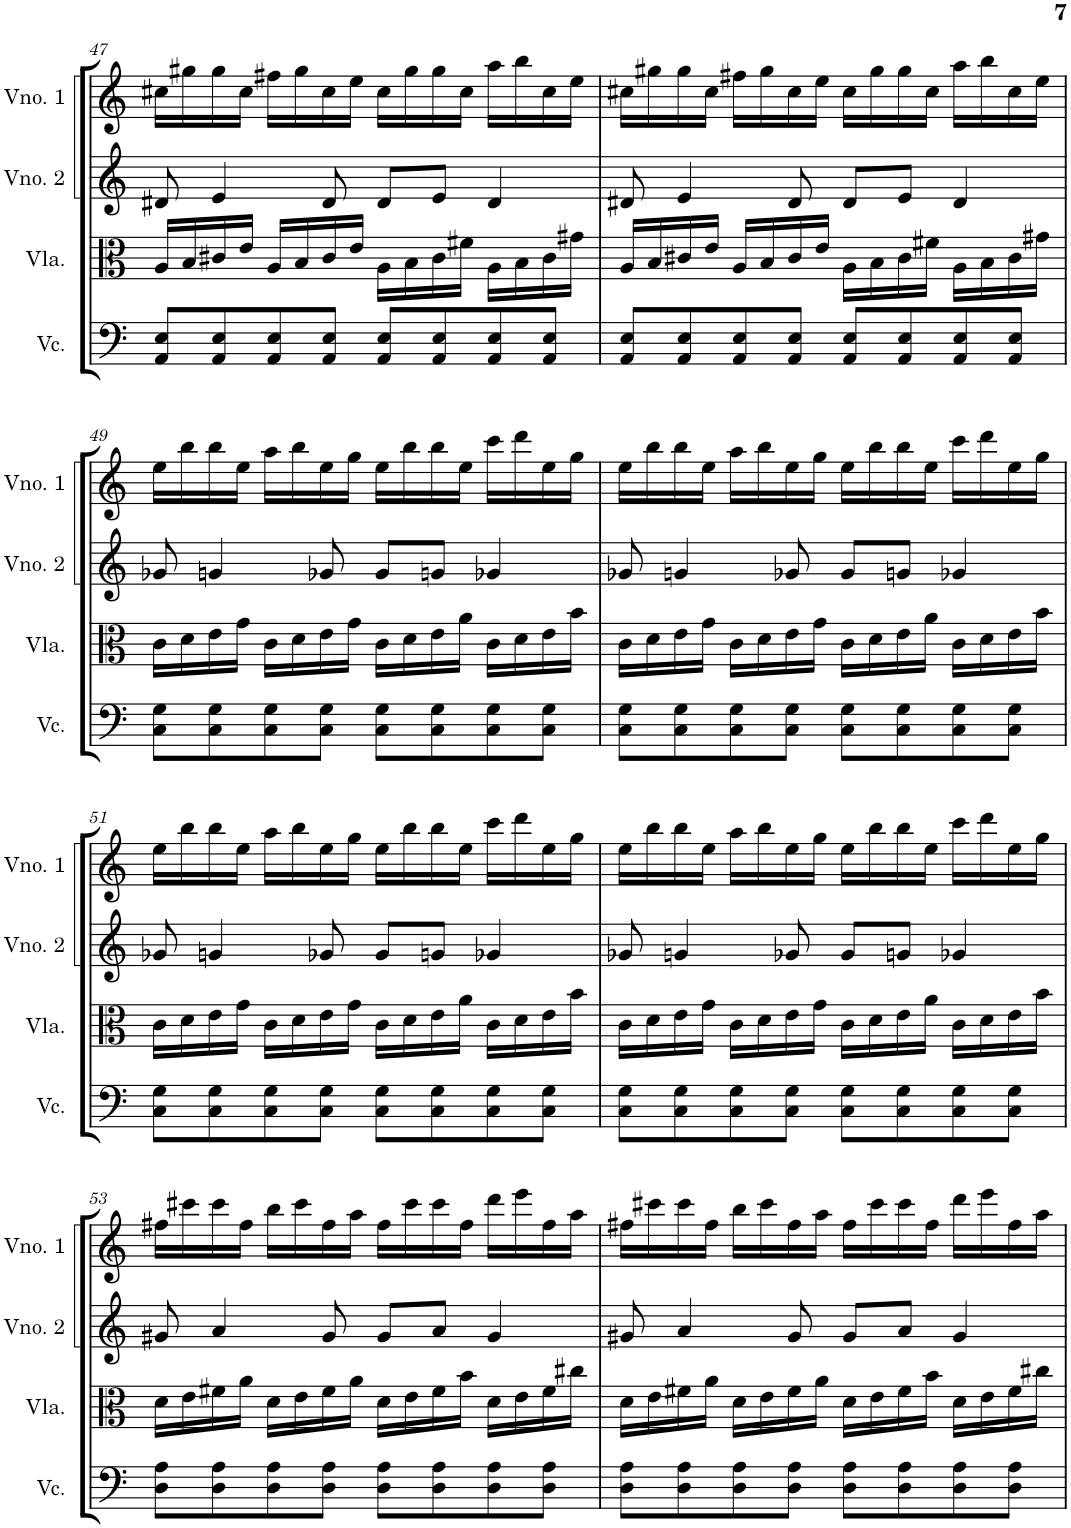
**kern	**kern	**kern	**kern
*part4	*part3	*part2	*part1
*staff4	*staff3	*staff2	*staff1
*I"Violoncelo	*I"Viola	*I"Violino 2	*I"Violino 1
*I'Vc.	*I'Vla.	*I'Vno. 2	*I'Vno. 1
!!LO:PB:g=z
*clefF4	*clefC3	*clefG2	*clefG2
*k[]	*k[]	*k[]	*k[]
*M4/4	*M4/4	*M4/4	*M4/4
=47	=47	=47	=47
8AA/ 8E/L	16A/LL	8d#X/	16cc#X\LL
.	16B/	.	16gg#X\
8AA/ 8E/	16c#X/	4e/	16gg#\
.	16e/JJ	.	16cc#\JJ
8AA/ 8E/	16A/LL	.	16ff#X\LL
.	16B/	.	16gg#\
8AA/ 8E/J	16c#/	8d#/	16cc#\
.	16e/JJ	.	16ee\JJ
8AA/ 8E/L	16A\LL	8d#/L	16cc#\LL
.	16B\	.	16gg#\
8AA/ 8E/	16c#\	8e/J	16gg#\
.	16f#X\JJ	.	16cc#\JJ
8AA/ 8E/	16A\LL	4d#/	16aa\LL
.	16B\	.	16bb\
8AA/ 8E/J	16c#\	.	16cc#\
.	16g#X\JJ	.	16ee\JJ
=48	=48	=48	=48
8AA/ 8E/L	16A/LL	8d#X/	16cc#X\LL
.	16B/	.	16gg#X\
8AA/ 8E/	16c#X/	4e/	16gg#\
.	16e/JJ	.	16cc#\JJ
8AA/ 8E/	16A/LL	.	16ff#X\LL
.	16B/	.	16gg#\
8AA/ 8E/J	16c#/	8d#/	16cc#\
.	16e/JJ	.	16ee\JJ
8AA/ 8E/L	16A\LL	8d#/L	16cc#\LL
.	16B\	.	16gg#\
8AA/ 8E/	16c#\	8e/J	16gg#\
.	16f#X\JJ	.	16cc#\JJ
8AA/ 8E/	16A\LL	4d#/	16aa\LL
.	16B\	.	16bb\
8AA/ 8E/J	16c#\	.	16cc#\
.	16g#X\JJ	.	16ee\JJ
!!LO:LB:g=z
=49	=49	=49	=49
8C\ 8G\L	16c\LL	8g-X/	16ee\LL
.	16d\	.	16bb\
8C\ 8G\	16e\	4gn/	16bb\
.	16g\JJ	.	16ee\JJ
8C\ 8G\	16c\LL	.	16aa\LL
.	16d\	.	16bb\
8C\ 8G\J	16e\	8g-X/	16ee\
.	16g\JJ	.	16gg\JJ
8C\ 8G\L	16c\LL	8g-/L	16ee\LL
.	16d\	.	16bb\
8C\ 8G\	16e\	8gn/J	16bb\
.	16a\JJ	.	16ee\JJ
8C\ 8G\	16c\LL	4g-X/	16ccc\LL
.	16d\	.	16ddd\
8C\ 8G\J	16e\	.	16ee\
.	16b\JJ	.	16gg\JJ
=50	=50	=50	=50
8C\ 8G\L	16c\LL	8g-X/	16ee\LL
.	16d\	.	16bb\
8C\ 8G\	16e\	4gn/	16bb\
.	16g\JJ	.	16ee\JJ
8C\ 8G\	16c\LL	.	16aa\LL
.	16d\	.	16bb\
8C\ 8G\J	16e\	8g-X/	16ee\
.	16g\JJ	.	16gg\JJ
8C\ 8G\L	16c\LL	8g-/L	16ee\LL
.	16d\	.	16bb\
8C\ 8G\	16e\	8gn/J	16bb\
.	16a\JJ	.	16ee\JJ
8C\ 8G\	16c\LL	4g-X/	16ccc\LL
.	16d\	.	16ddd\
8C\ 8G\J	16e\	.	16ee\
.	16b\JJ	.	16gg\JJ
!!LO:LB:g=z
=51	=51	=51	=51
8C\ 8G\L	16c\LL	8g-X/	16ee\LL
.	16d\	.	16bb\
8C\ 8G\	16e\	4gn/	16bb\
.	16g\JJ	.	16ee\JJ
8C\ 8G\	16c\LL	.	16aa\LL
.	16d\	.	16bb\
8C\ 8G\J	16e\	8g-X/	16ee\
.	16g\JJ	.	16gg\JJ
8C\ 8G\L	16c\LL	8g-/L	16ee\LL
.	16d\	.	16bb\
8C\ 8G\	16e\	8gn/J	16bb\
.	16a\JJ	.	16ee\JJ
8C\ 8G\	16c\LL	4g-X/	16ccc\LL
.	16d\	.	16ddd\
8C\ 8G\J	16e\	.	16ee\
.	16b\JJ	.	16gg\JJ
=52	=52	=52	=52
8C\ 8G\L	16c\LL	8g-X/	16ee\LL
.	16d\	.	16bb\
8C\ 8G\	16e\	4gn/	16bb\
.	16g\JJ	.	16ee\JJ
8C\ 8G\	16c\LL	.	16aa\LL
.	16d\	.	16bb\
8C\ 8G\J	16e\	8g-X/	16ee\
.	16g\JJ	.	16gg\JJ
8C\ 8G\L	16c\LL	8g-/L	16ee\LL
.	16d\	.	16bb\
8C\ 8G\	16e\	8gn/J	16bb\
.	16a\JJ	.	16ee\JJ
8C\ 8G\	16c\LL	4g-X/	16ccc\LL
.	16d\	.	16ddd\
8C\ 8G\J	16e\	.	16ee\
.	16b\JJ	.	16gg\JJ
!!LO:LB:g=z
=53	=53	=53	=53
8D\ 8A\L	16d\LL	8g#X/	16ff#X\LL
.	16e\	.	16ccc#X\
8D\ 8A\	16f#X\	4a/	16ccc#\
.	16a\JJ	.	16ff#\JJ
8D\ 8A\	16d\LL	.	16bb\LL
.	16e\	.	16ccc#\
8D\ 8A\J	16f#\	8g#/	16ff#\
.	16a\JJ	.	16aa\JJ
8D\ 8A\L	16d\LL	8g#/L	16ff#\LL
.	16e\	.	16ccc#\
8D\ 8A\	16f#\	8a/J	16ccc#\
.	16b\JJ	.	16ff#\JJ
8D\ 8A\	16d\LL	4g#/	16ddd\LL
.	16e\	.	16eee\
8D\ 8A\J	16f#\	.	16ff#\
.	16cc#X\JJ	.	16aa\JJ
=54	=54	=54	=54
8D\ 8A\L	16d\LL	8g#X/	16ff#X\LL
.	16e\	.	16ccc#X\
8D\ 8A\	16f#X\	4a/	16ccc#\
.	16a\JJ	.	16ff#\JJ
8D\ 8A\	16d\LL	.	16bb\LL
.	16e\	.	16ccc#\
8D\ 8A\J	16f#\	8g#/	16ff#\
.	16a\JJ	.	16aa\JJ
8D\ 8A\L	16d\LL	8g#/L	16ff#\LL
.	16e\	.	16ccc#\
8D\ 8A\	16f#\	8a/J	16ccc#\
.	16b\JJ	.	16ff#\JJ
8D\ 8A\	16d\LL	4g#/	16ddd\LL
.	16e\	.	16eee\
8D\ 8A\J	16f#\	.	16ff#\
.	16cc#X\JJ	.	16aa\JJ
=	=	=	=
*-	*-	*-	*-
